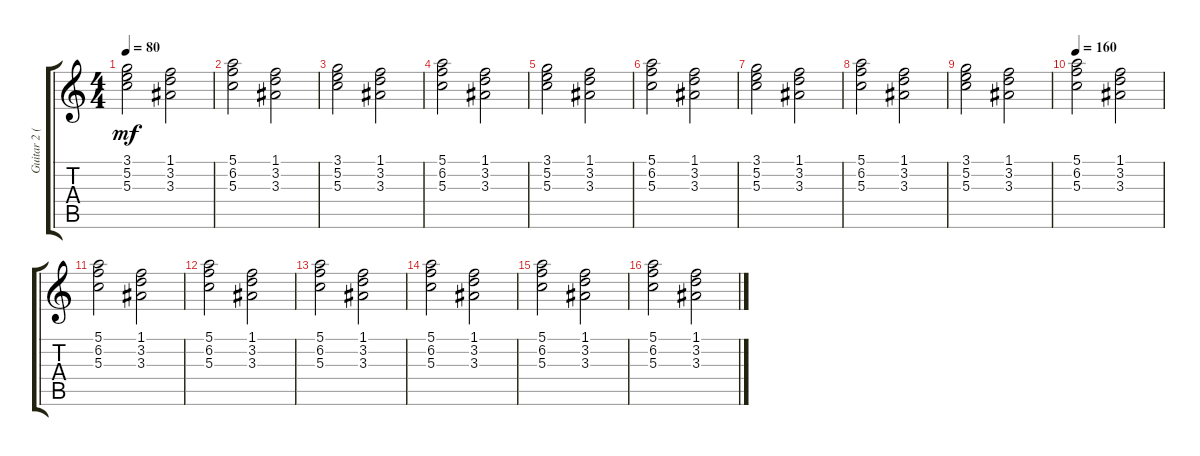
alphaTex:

\track ("Guitar 2 (Rythm)" "Guitar 2 (") {instrument overdrivenguitar}
\staff {score tabs}
\tuning (E4 B3 G3 D3 A2 E2) {hide}
\ts (4 4)
\tempo 80
\clef g2
\ks c
(3.1 5.2 5.3).2{dy mf} (1.1 3.2 3.3).2 |
(5.1 6.2 5.3).2 (1.1 3.2 3.3).2 |
(3.1 5.2 5.3).2 (1.1 3.2 3.3).2 |
(5.1 6.2 5.3).2 (1.1 3.2 3.3).2 |
(3.1 5.2 5.3).2 (1.1 3.2 3.3).2 |
(5.1 6.2 5.3).2 (1.1 3.2 3.3).2 |
(3.1 5.2 5.3).2 (1.1 3.2 3.3).2 |
(5.1 6.2 5.3).2 (1.1 3.2 3.3).2 |
(3.1 5.2 5.3).2 (1.1 3.2 3.3).2 |
\tempo 160
(5.1 6.2 5.3).2{volume 10} (1.1 3.2 3.3).2{volume 10} |
(5.1 6.2 5.3).2{volume 10} (1.1 3.2 3.3).2{volume 9} |
(5.1 6.2 5.3).2{volume 9} (1.1 3.2 3.3).2{volume 8} |
(5.1 6.2 5.3).2{volume 8} (1.1 3.2 3.3).2{volume 8} |
(5.1 6.2 5.3).2{volume 7} (1.1 3.2 3.3).2{volume 7} |
(5.1 6.2 5.3).2{volume 6} (1.1 3.2 3.3).2{volume 6} |
(5.1 6.2 5.3).2{volume 6} (1.1 3.2 3.3).2{volume 5}
